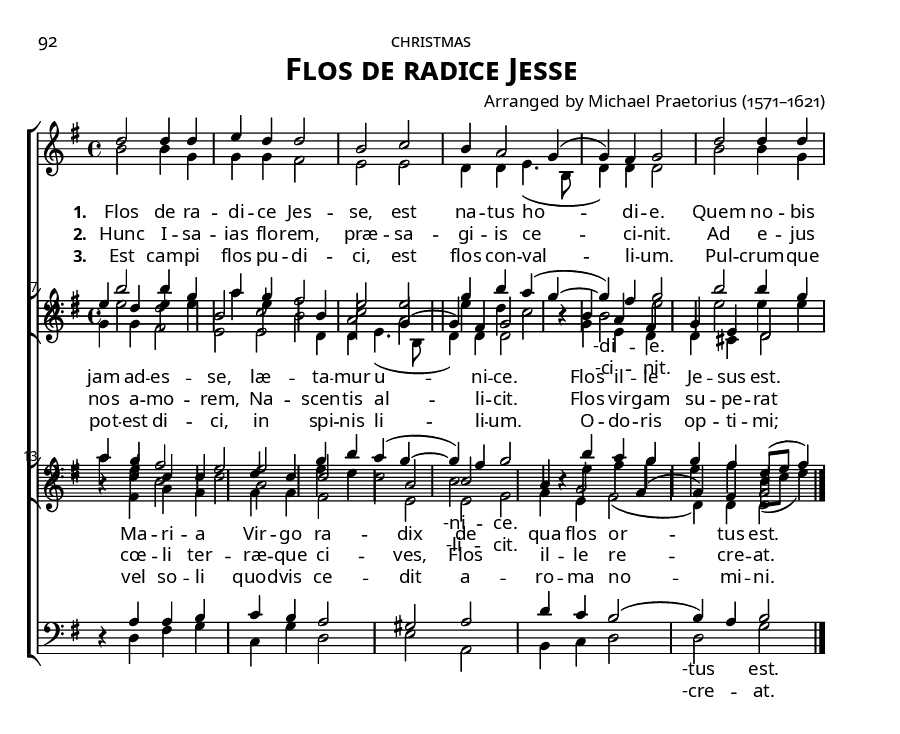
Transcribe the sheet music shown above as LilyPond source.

\version "2.14.2"
\include "util.ly"
\header {
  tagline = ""%\markup { "from" \concat{\italic "HymnsAndCarolsOfChristmas.com"}}

    title = \markup{\override #'(font-name . "Garamond Premier Pro Semibold"){ \abs-fontsize #15 \smallCapsOldStyle"Flos de radice Jesse"}}
    composer = \markup\oldStyleNum"Arranged by Michael Praetorius (1571–1621)"
    %tagline = \markup { "from" \italic {HymnsAndCarolsOfChristmas.com}}
  }
\paper {
  print-all-headers = ##f
  paper-height = 9\in
  paper-width = 6\in
  indent = 0\in
  %system-system-spacing = #'((basic-distance . 10) (padding . 0))
  system-system-spacing =
    #'((basic-distance . 0)
       (minimum-distance . 0)
       (padding . -12)
       (stretchability . 100))
  %markup-system-spacing =
  %  #'((basic-distance . 0)
  %     (minimum-distance . 0)
  %     (padding . -5)
  %     (stretchability . 100))
  score-markup-spacing =
    #'((basic-distance . 0)
       (minimum-distance . 0)
       (padding . -2)
       (stretchability . 100))
%{IF_LESSER
  markup-system-spacing #'stretchability = 50
  top-markup-spacing #'stretchability = 30
  last-bottom-spacing #'stretchability = 60
%}%END_IF_LESSER
  ragged-last-bottom = ##t
  ragged-bottom = ##f
  two-sided = ##t
  inner-margin = 0.5\in
  outer-margin = 0.25\in
  top-margin = 0.25\in
  bottom-margin = 0.25\in
  first-page-number = #092
  print-first-page-number = ##t
  headerLine = \markup{\override #'(font-name . "Garamond Premier Pro") \smallCapsOldStyle"christmas"}
  oddHeaderMarkup = \markup\fill-line{
     \override #'(font-name . "Garamond Premier Pro")\abs-fontsize #8.5
     \combine 
        \fill-line{"" \on-the-fly #print-page-number-check-first
        \oldStylePageNum""
        }
        \fill-line{\headerLine}
  }
  evenHeaderMarkup = \markup {
     \override #'(font-name . "Garamond Premier Pro")\abs-fontsize #8.5
     \combine
        \on-the-fly #print-page-number-check-first
        \oldStylePageNum""
        \fill-line{\headerLine}
  }
}
#(set-global-staff-size 15) \paper{ #(define fonts (make-pango-font-tree "GoudyOlSt BT" "Garamond Premier Pro" "Garamond Premier Pro" (/ 15 20))) }









%IF_NOT_LESSER
global = {
  \key g \major
  \time 4/4
  \override DynamicLineSpanner #'staff-padding = #0.0
  \override DynamicLineSpanner #'Y-extent = #'(-1 . 1)
}

sopMusic = \relative c'' {
  d2 d4 d |
  e d d2 |
  b c |
  b4 a2 g4( |
  
  g) fis g2 |
  d' d4 d |
  e d d2 |
  b c |
  
  b4 a2 g4( |
  g) fis g2 |
  b4\rest b4 a fis |
  g e d2 |
  
  b'4\rest d4 d d |
  e d d2 |
  b c |
  b4 a2 g4( |
  g) fis g2 \bar "|."
}
sopWords = \lyricmode {
  
}

altoMusic = \relative c'' {
  b2 b4 g |
  g g fis2 |
  e e |
  d4 d e4.( b8 |
  
  d4) d4 d2 |
  b'2 b4 g |
  g g fis2 |
  e e |
  
  d4 d e4.( b8 |
  d4) d d2 |
  s4 g e d |
  d cis d2 |
  
  s4 fis a g |
  g g fis2 |
  e e |
  g4 e fis2( |
  d4) d d2 \bar "|."
}
altoWords = \lyricmode {
  \dropLyricsV
  \set stanza = #"1. "
  Flos de ra -- di -- ce Jes -- se, est na -- tus ho -- di -- e.
  Quem no -- bis jam ad -- es -- se, læ -- ta -- mur u -- ni -- ce.
  Flos il -- le Je -- sus est.
  Ma -- ri -- a Vir -- go ra -- dix de qua flos or -- tus est.
}
altoWordsII = \lyricmode {
  \dropLyricsV
  \set stanza = #"2. "
  Hunc I -- sa -- ias flo -- rem, præ -- sa -- gi -- is ce -- ci -- nit.
  Ad e -- jus nos a -- mo -- rem, Na -- scen -- tis al -- li -- cit.
  Flos vir -- gam su -- pe -- rat
  cœ -- li ter -- ræ -- que ci -- ves, Flos il -- le re -- cre -- at.
}
altoWordsIII = \lyricmode {
  \dropLyricsV
  \set stanza = #"3. "
  Est cam -- pi flos pu -- di -- ci, est flos con -- val -- li -- um.
  Pul -- crum -- que pot -- est di -- ci, in spi -- nis li -- li -- um.
  O -- do -- ris op -- ti -- mi;
  vel so -- li quod -- vis ce -- dit a -- ro -- ma no -- mi -- ni.
}
altoWordsIV = \lyricmode {
  \set stanza = #"4. "
%  Hic su -- o flos o -- do -- re, fi -- de -- les at -- tra -- hit. 
%  Di -- vi -- no mox a -- mo -- re, at -- trac -- tos im -- bu -- it.
%  O flos o gra -- ti -- a:
%  ad te sus -- pi -- ro, de te me sa -- ti -- a.
}
altoWordsV = \lyricmode {
}
altoWordsVI = \lyricmode {
}
tenorMusic = \relative c' {
  d2 d4 b |
  c b a2 |
  g g |
  b4 d c( b~ |
  
  b) a b2 |
  d d4 b |
  c b a2 |
  g g |
  
  b4 d c( b~ |
  b) a b2 |
  s4 d4 c b |
  b a fis8[( g] a4) |
  
  s4 a4 a b |
  c b a2 |
  gis a |
  d4 c b2( |
  b4) a b2 \bar "|."
}
tenorWords = \lyricmode {

}

bassMusic = \relative c {
  g'2 g4 g |
  c g d2 |
  e c |
  g'4 fis e2 |
  
  d2 g |
  g g4 g |
  c g d2 |
  e c |
  
  g'4 fis e2 |
  d g, |
  d'4\rest g a b |
  g a d,8[( e] fis4) |
  
  d4\rest d fis g |
  c, g' d2 |
  e a, |
  b4 c d2 |
  d g \bar "|."
}
bassWords = \lyricmode {
  \repeat unfold 11 { \skip 1 }
  -di -- e.
  \repeat unfold 11 { \skip 1 }
  -ni -- ce.
  \repeat unfold 17 { \skip 1 }
  -tus est.
}
bassWordsII = \lyricmode {
  \repeat unfold 11 { \skip 1 }
  -ci -- nit.
  \repeat unfold 11 { \skip 1 }
  -li -- cit.
  \repeat unfold 17 { \skip 1 }
  -cre -- at.
}

pianoRH = \relative c' {
  
}
pianoLH = \relative c' {
  
}

\score {
  <<
   \new ChoirStaff <<
%    \new Lyrics = sopranos \with { \override VerticalAxisGroup #'nonstaff-relatedstaff-spacing = #'((basic-distance . 1)) }
    \new Staff = women <<
      \new Voice = "sopranos" { \voiceOne << \global \sopMusic >> }
      \new Voice = "altos" { \voiceTwo << \global \altoMusic >> }
    >>
    \new Lyrics \with { alignAboveContext = #"women" \override VerticalAxisGroup #'nonstaff-relatedstaff-spacing = #'((basic-distance . 1))} \lyricsto "sopranos" \sopWords
    \new Lyrics = "altosVI"  \with { alignBelowContext = #"women" } \lyricsto "altos" \altoWordsVI
    \new Lyrics = "altosV"  \with { alignBelowContext = #"women" } \lyricsto "altos" \altoWordsV
    \new Lyrics = "altosIV"  \with { alignBelowContext = #"women" } \lyricsto "altos" \altoWordsIV
    \new Lyrics = "altosIII"  \with { alignBelowContext = #"women" } \lyricsto "altos" \altoWordsIII
    \new Lyrics = "altosII"  \with { alignBelowContext = #"women" } \lyricsto "altos" \altoWordsII
    \new Lyrics = "altos"  \with { alignBelowContext = #"women" \override VerticalAxisGroup #'nonstaff-relatedstaff-spacing = #'((basic-distance . 1)) } \lyricsto "altos" \altoWords
   \new Staff = men <<
      \clef bass
      \new Voice = "tenors" { \voiceOne << \global \tenorMusic >> }
      \new Voice = "basses" { \voiceTwo << \global \bassMusic >> }
    >>
    \new Lyrics \with { alignAboveContext = #"men" \override VerticalAxisGroup #'nonstaff-relatedstaff-spacing = #'((basic-distance . 1)(padding . 0.2)) } \lyricsto "tenors" \tenorWords
    \new Lyrics \with { alignBelowContext = #"men" \override VerticalAxisGroup #'nonstaff-relatedstaff-spacing = #'((basic-distance . 1)(padding . 0.2)) } \lyricsto "basses" \bassWordsII
    \new Lyrics \with { alignBelowContext = #"men" \override VerticalAxisGroup #'nonstaff-relatedstaff-spacing = #'((basic-distance . 1)(padding . 0.2)) } \lyricsto "basses" \bassWords
  >>
%    \new PianoStaff << \new Staff { \new Voice { \pianoRH } } \new Staff { \clef "bass" \pianoLH } >>
  >>
  \layout {
    #(define fonts (make-pango-font-tree "GoudyOlSt BT" "Garamond Premier Pro" "Garamond Premier Pro" (/ 14.6 20)))
    \context {
      \Score
      \override SpacingSpanner #'base-shortest-duration = #(ly:make-moment 1 2)
      \override SpacingSpanner #'common-shortest-duration = #(ly:make-moment 1 2)
    }
    \context {
      % Remove all empty staves
      % \Staff \RemoveEmptyStaves \override VerticalAxisGroup #'remove-first = ##t
    }
%6.14g    \context { \Lyrics \override LyricText #'font-size = #0.6 }
%6x9 \context {\Lyrics\override LyricText #'font-size = #1.2 }
  }
  
  \midi {
    %\tempo 4 = 90
    \set Staff.midiInstrument = "flute"
  
    \context {
      \Voice
      \remove "Dynamic_performer"
    }
  }
}
